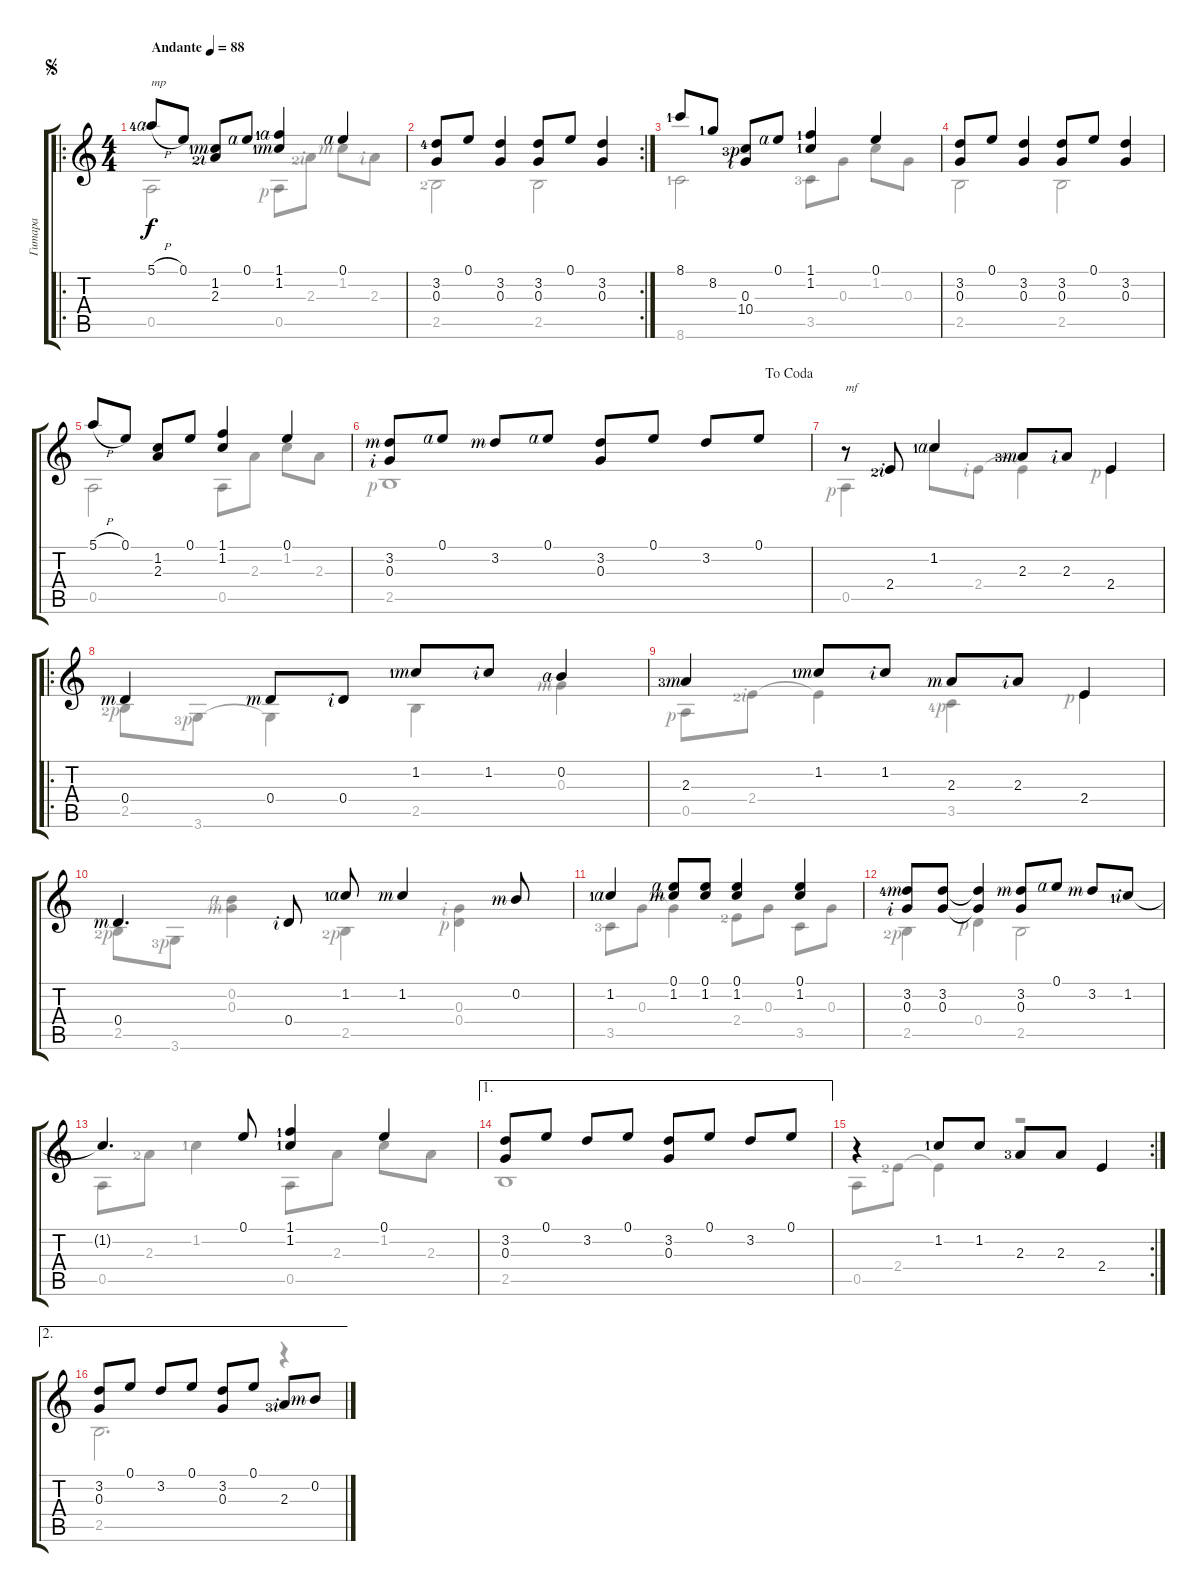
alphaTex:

\track ("Гитара" "Гитара") {instrument acousticguitarnylon}
\staff {score tabs}
\tuning (E4 B3 G3 D3 A2 E2) {hide}
\voice
\ro
\ts (4 4)
\jump segno
\tempo (88 "Andante")
\clef g2
\ks c
5.1{h lf 5 rf 4}.8{txt "mp" dy f volume 6 instrument acousticguitarnylon} 0.1.8 (1.2{lf 2 rf 3} 2.3{lf 3 rf 2}).8 0.1{rf 4}.8 (1.1{lf 2 rf 4} 1.2{lf 2 rf 3}).4 0.1{rf 4}.4 |
\rc 2
(3.2{lf 5} 0.3).8 0.1.8 (3.2 0.3).4 (3.2 0.3).8 0.1.8 (3.2 0.3).4 |
8.1{lf 2}.8 8.2{lf 2}.8 (0.3{rf 2} 10.4{lf 4 rf 1}).8 0.1{rf 4}.8 (1.1{lf 2} 1.2{lf 2}).4 0.1.4 |
(3.2 0.3).8 0.1.8 (3.2 0.3).4 (3.2 0.3).8 0.1.8 (3.2 0.3).4 |
5.1{h}.8 0.1.8 (1.2 2.3).8 0.1.8 (1.1 1.2).4 0.1.4 |
\jump dacoda
(3.2{rf 3} 0.3{rf 2}).8{volume 8} 0.1{rf 4}.8 3.2{rf 3}.8 0.1{rf 4}.8 (3.2 0.3).8 0.1.8 3.2.8 0.1.8 |
r.8{txt "mf" volume 8} 2.4{lf 3 rf 2}.8 1.2{lf 2 rf 4}.4 2.3{lf 4 rf 3}.8 2.3{rf 2}.8 2.4.4 |
\ro
0.4{rf 3}.4 0.4{rf 3}.8 0.4{rf 2}.8 1.2{lf 2 rf 3}.8 1.2{rf 2}.8 0.2{rf 4}.4 |
2.3{lf 4 rf 3}.4 1.2{lf 2 rf 3}.8 1.2{rf 2}.8 2.3{rf 3}.8 2.3{rf 2}.8 2.4.4 |
0.4{rf 3}.4{d} 0.4{rf 2}.8 1.2{lf 2 rf 4}.8 1.2{rf 3}.4 0.2{rf 3}.8 |
1.2{lf 2 rf 4}.4 (0.1{rf 4} 1.2{rf 3}).8 (0.1 1.2).8 (0.1 1.2).4 (0.1 1.2).4 |
(3.2{lf 5 rf 3} 0.3{rf 2}).8 (3.2 0.3).8 (3.2{t} 0.3{t}).4 (3.2{rf 3} 0.3).8 0.1{rf 4}.8 3.2{rf 3}.8 1.2{lf 2 rf 2}.8 |
1.2{t}.4{d} 0.1.8 (1.1{lf 2} 1.2{lf 2}).4 0.1.4 |
\ae 1
(3.2 0.3).8 0.1.8 3.2.8 0.1.8 (3.2 0.3).8 0.1.8 3.2.8 0.1.8 |
\rc 2
r.4 1.2{lf 2}.8 1.2.8 2.3{lf 4}.8 2.3.8 2.4.4 |
\ae 2
(3.2 0.3).8 0.1.8 3.2.8 0.1.8 (3.2 0.3).8 0.1.8{beam split} 2.3{lf 4 rf 2}.8 0.2{rf 3}.8
\voice
\clef g2
\ottava regular
\simile none
\ks c
0.5.2{dy f} 0.5{rf 1}.8 2.3{lf 3 rf 2}.8 1.2{rf 3}.8 2.3{rf 2}.8 |
2.5{lf 3}.2 2.5.2 |
8.6{lf 2}.2 3.5{lf 4}.8 0.3.8 1.2.8 0.3.8 |
2.5.2 2.5.2 |
0.5.2 0.5.8 2.3.8 1.2.8 2.3.8 |
2.5{rf 1}.1 |
0.5{rf 1}.4 1.2.8 2.4{rf 2}.8 2.4{t}.4 2.4{rf 1}.4 |
2.5{lf 3 rf 1}.8 3.6{lf 4 rf 1}.8 3.6{t}.4 2.5.4 0.3{rf 3}.4 |
0.5{rf 1}.8 2.4{lf 3 rf 2}.8 2.4{t}.4 3.5{lf 5 rf 1}.4 2.4{rf 1}.4 |
2.5{lf 3 rf 1}.8 3.6{lf 4 rf 1}.8 (0.2{rf 4} 0.3{rf 3}).4 2.5{lf 3 rf 1}.4 (0.3{rf 2} 0.4{rf 1}).4 |
3.5{lf 4}.8 0.3.8 0.3{t}.4 2.4{lf 3}.8 0.3.8 3.5.8 0.3.8 |
2.5{lf 3 rf 1}.4 0.4{rf 1}.4 2.5.2 |
0.5.8 2.3{lf 3}.8 1.2{lf 2}.4 0.5.8 2.3.8 1.2.8 2.3.8 |
2.5.1 |
0.5.8 2.4{lf 3}.8 2.4{t}.4 r.2 |
2.5.2{d} r.4
